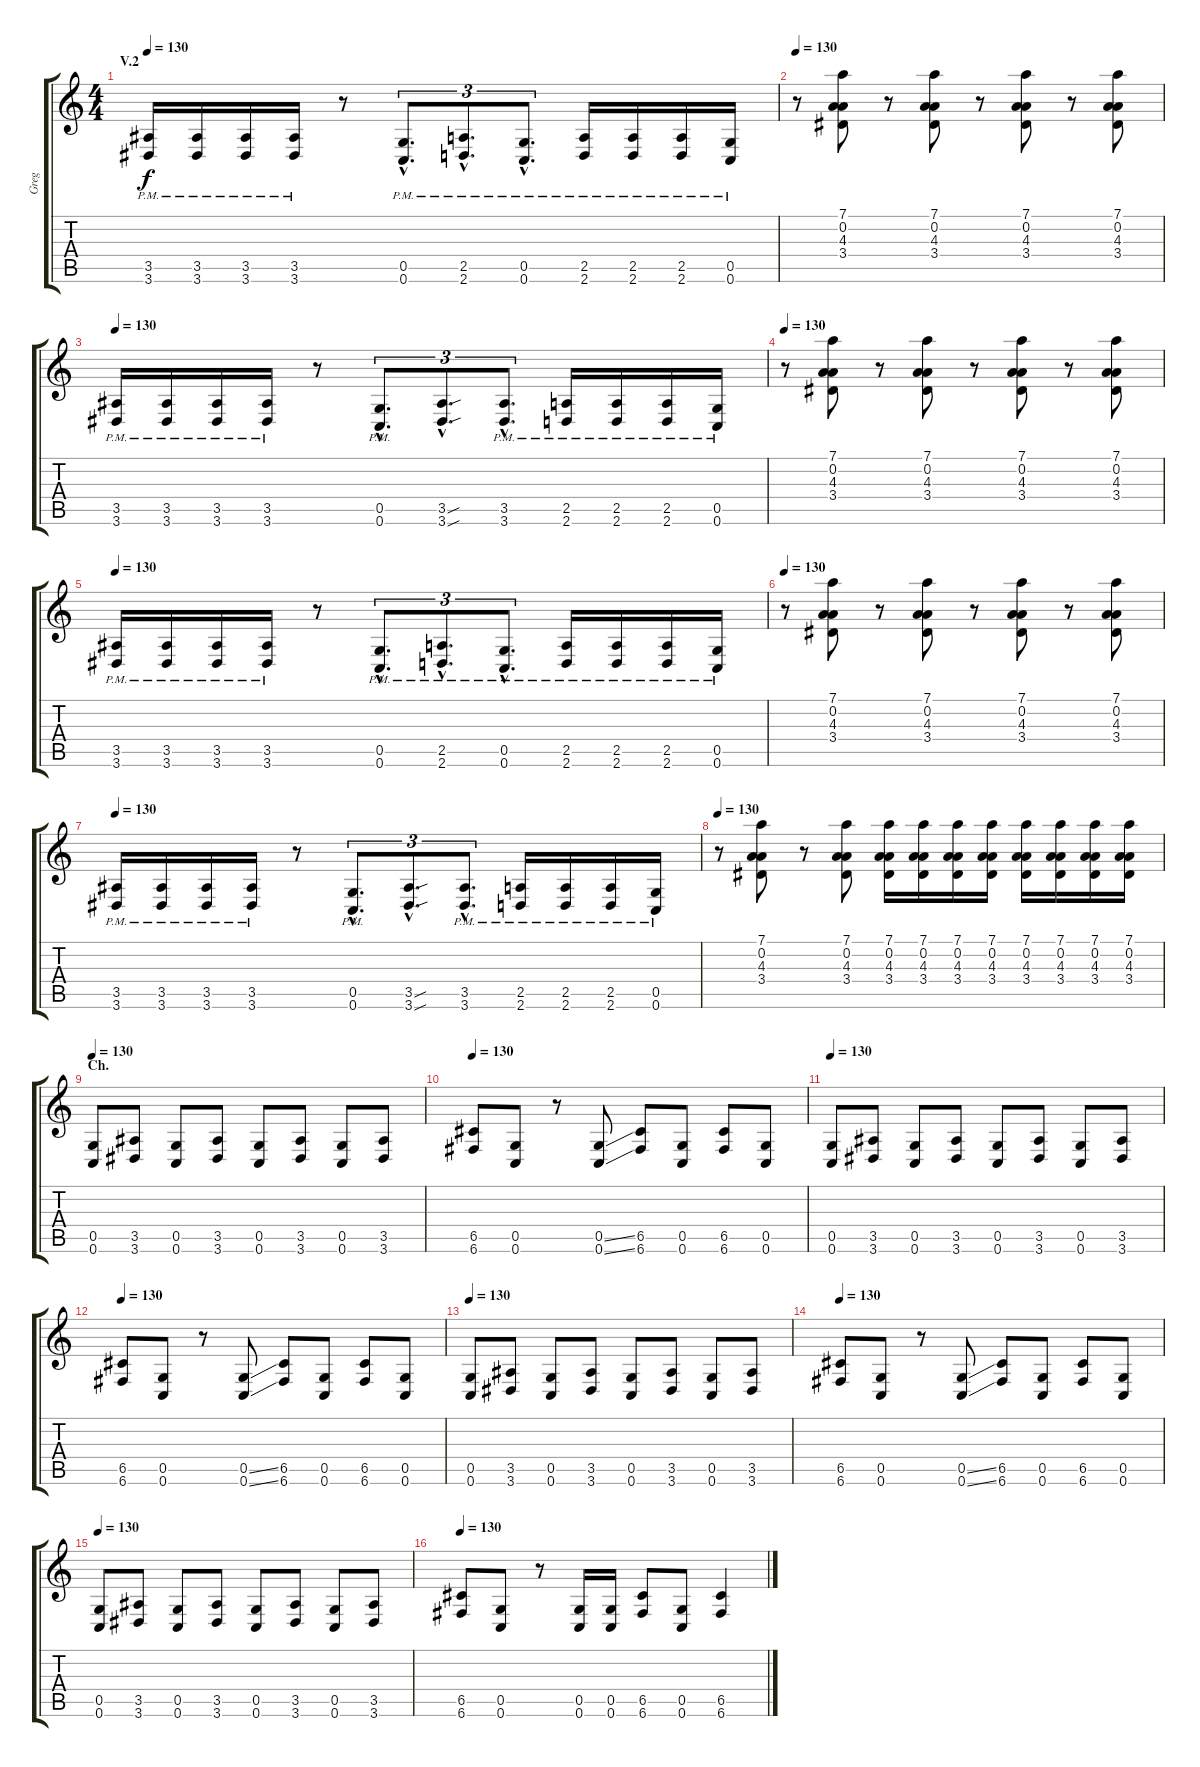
\track ("Greg" "Greg") {instrument distortionguitar}
\staff {score tabs}
\tuning (D4 A3 F3 C3 G2 C2) {hide}
\ts (4 4)
\section ("" "V.2")
\tempo 130
\clef g2
\ks c
(3.5{pm} 3.6{pm}).16{dy f} (3.5{pm} 3.6{pm}).16 (3.5{pm} 3.6{pm}).16 (3.5{pm} 3.6{pm}).16 r.8 (0.5{hac pm} 0.6{hac pm}).8{d tu (3 2)} (2.5{hac pm} 2.6{hac pm}).8{d tu (3 2)} (0.5{hac pm} 0.6{hac pm}).8{d tu (3 2)} (2.5{pm} 2.6{pm}).16 (2.5{pm} 2.6{pm}).16 (2.5{pm} 2.6{pm}).16 (0.5{pm} 0.6{pm}).16 |
\tempo 130
r.8 (7.1 0.2 4.3 3.4).8 r.8 (7.1 0.2 4.3 3.4).8 r.8 (7.1 0.2 4.3 3.4).8 r.8 (7.1 0.2 4.3 3.4).8 |
\tempo 130
(3.5 3.6{pm}).16 (3.5 3.6{pm}).16 (3.5 3.6{pm}).16 (3.5 3.6{pm}).16 r.8 (0.5{hac pm} 0.6{hac pm}).8{d tu (3 2)} (3.5{sou hac} 3.6{sou hac}).8{d tu (3 2)} (3.5{hac pm} 3.6{hac pm}).8{d tu (3 2)} (2.5{pm} 2.6{pm}).16 (2.5 2.6{pm}).16 (2.5 2.6{pm}).16 (0.5 0.6{pm}).16 |
\tempo 130
r.8 (7.1 0.2 4.3 3.4).8 r.8 (7.1 0.2 4.3 3.4).8 r.8 (7.1 0.2 4.3 3.4).8 r.8 (7.1 0.2 4.3 3.4).8 |
\tempo 130
(3.5{pm} 3.6{pm}).16 (3.5{pm} 3.6{pm}).16 (3.5{pm} 3.6{pm}).16 (3.5{pm} 3.6{pm}).16 r.8 (0.5{hac pm} 0.6{hac pm}).8{d tu (3 2)} (2.5{hac pm} 2.6{hac pm}).8{d tu (3 2)} (0.5{hac pm} 0.6{hac pm}).8{d tu (3 2)} (2.5{pm} 2.6{pm}).16 (2.5{pm} 2.6{pm}).16 (2.5{pm} 2.6{pm}).16 (0.5{pm} 0.6{pm}).16 |
\tempo 130
r.8 (7.1 0.2 4.3 3.4).8 r.8 (7.1 0.2 4.3 3.4).8 r.8 (7.1 0.2 4.3 3.4).8 r.8 (7.1 0.2 4.3 3.4).8 |
\tempo 130
(3.5 3.6{pm}).16 (3.5 3.6{pm}).16 (3.5 3.6{pm}).16 (3.5 3.6{pm}).16 r.8 (0.5{hac pm} 0.6{hac pm}).8{d tu (3 2)} (3.5{sou hac} 3.6{sou hac}).8{d tu (3 2)} (3.5{hac pm} 3.6{hac pm}).8{d tu (3 2)} (2.5{pm} 2.6{pm}).16 (2.5 2.6{pm}).16 (2.5 2.6{pm}).16 (0.5 0.6{pm}).16 |
\tempo 130
r.8 (7.1 0.2 4.3 3.4).8 r.8 (7.1 0.2 4.3 3.4).8 (7.1 0.2 4.3 3.4).16 (7.1 0.2 4.3 3.4).16 (7.1 0.2 4.3 3.4).16 (7.1 0.2 4.3 3.4).16 (7.1 0.2 4.3 3.4).16 (7.1 0.2 4.3 3.4).16 (7.1 0.2 4.3 3.4).16 (7.1 0.2 4.3 3.4).16 |
\section ("" "Ch.")
\tempo 130
(0.5 0.6).8 (3.5 3.6).8 (0.5 0.6).8 (3.5 3.6).8 (0.5 0.6).8 (3.5 3.6).8 (0.5 0.6).8 (3.5 3.6).8 |
\tempo 130
(6.5 6.6).8 (0.5 0.6).8 r.8 (0.5{ss} 0.6{ss}).8 (6.5 6.6).8 (0.5 0.6).8 (6.5 6.6).8 (0.5 0.6).8 |
\tempo 130
(0.5 0.6).8 (3.5 3.6).8 (0.5 0.6).8 (3.5 3.6).8 (0.5 0.6).8 (3.5 3.6).8 (0.5 0.6).8 (3.5 3.6).8 |
\tempo 130
(6.5 6.6).8 (0.5 0.6).8 r.8 (0.5{ss} 0.6{ss}).8 (6.5 6.6).8 (0.5 0.6).8 (6.5 6.6).8 (0.5 0.6).8 |
\tempo 130
(0.5 0.6).8 (3.5 3.6).8 (0.5 0.6).8 (3.5 3.6).8 (0.5 0.6).8 (3.5 3.6).8 (0.5 0.6).8 (3.5 3.6).8 |
\tempo 130
(6.5 6.6).8 (0.5 0.6).8 r.8 (0.5{ss} 0.6{ss}).8 (6.5 6.6).8 (0.5 0.6).8 (6.5 6.6).8 (0.5 0.6).8 |
\tempo 130
(0.5 0.6).8 (3.5 3.6).8 (0.5 0.6).8 (3.5 3.6).8 (0.5 0.6).8 (3.5 3.6).8 (0.5 0.6).8 (3.5 3.6).8 |
\tempo 130
(6.5 6.6).8 (0.5 0.6).8 r.8 (0.5 0.6).16 (0.5 0.6).16 (6.5 6.6).8 (0.5 0.6).8 (6.5 6.6).4
